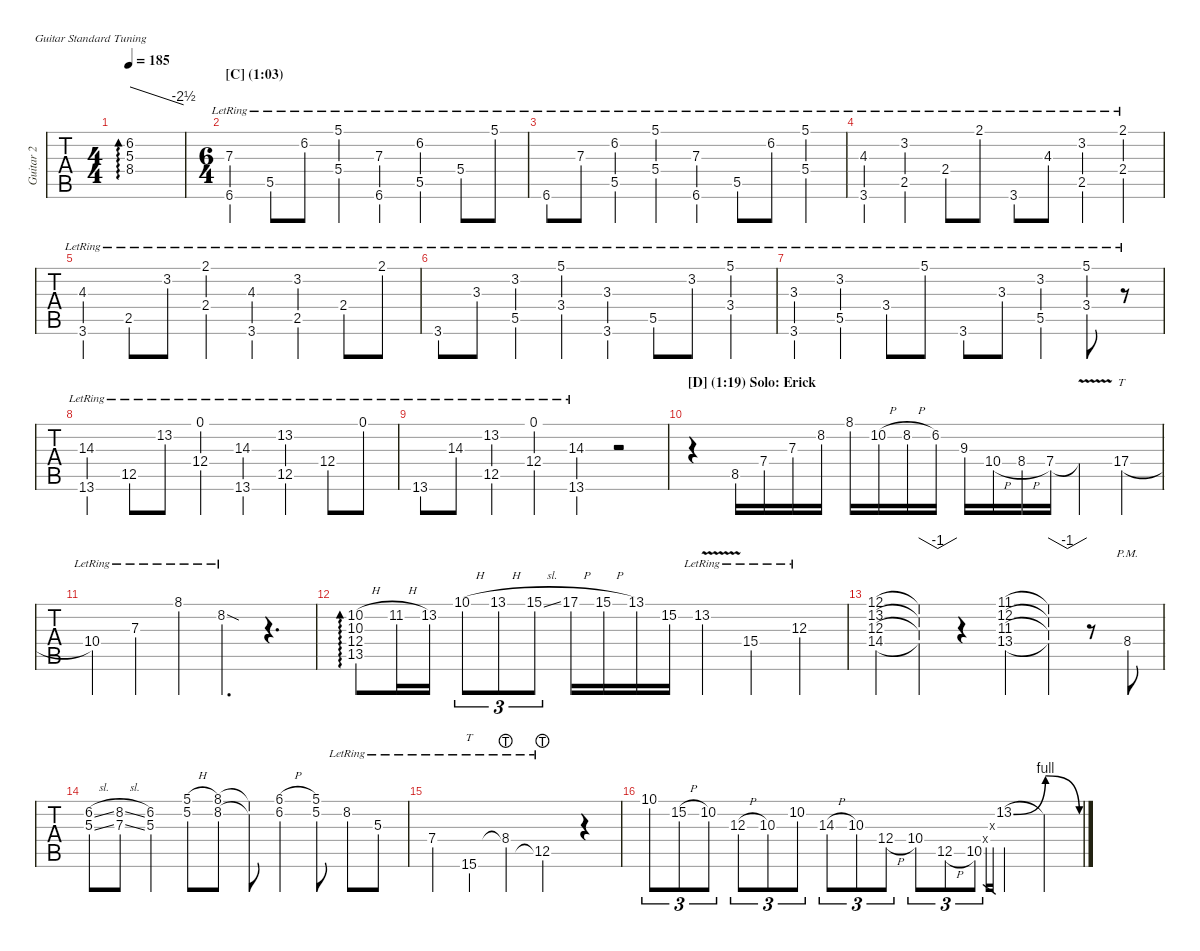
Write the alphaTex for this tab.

\defaultSystemsLayout 4
\hideDynamics
\bracketExtendMode nobrackets
\multiTrackTrackNamePolicy allsystems
\firstSystemTrackNameMode fullname
\otherSystemsTrackNameMode fullname
\otherSystemsTrackNameOrientation horizontal
\track ("Guitar 2" "Guitar 2") {instrument distortionguitar}
\staff {tabs}
\tuning (E4 B3 G3 D3 A2 E2)
\ts (4 4)
\scale
1.00666
\tempo 185
\accidentals auto
\clef g2
\ottava regular
\simile none
\ks c
(8.4{acc #} 6.2 5.3).1{tbe (dive default 22.2 0 59.4 -10) ad 0 dy mf} |
\ts (6 4)
\beaming (8 2 2 2 2 2 2)
\section ("C" "(1:03)")
\scale
1.00575 (6.6{lr acc #} 7.3{lr}).4{instrument distortionguitar} 5.5{lr}.8 6.2{lr}.8 (5.4{lr} 5.1{lr}).4 (6.6{lr acc #} 7.3{lr}).4 (5.5{lr} 6.2{lr}).4 5.4{lr}.8 5.1{lr}.8 |
\scale
0.992509 6.6{lr acc #}.8 7.3{lr}.8 (5.5{lr} 6.2{lr}).4 (5.4{lr} 5.1{lr}).4 (6.6{lr acc #} 7.3{lr}).4 5.5{lr}.8 6.2{lr}.8 (5.4{lr} 5.1{lr}).4 |
\scale
0.99669 (3.6{lr} 4.3{lr}).4 (2.5{lr} 3.2{lr}).4 2.4{lr}.8 2.1{lr acc #}.8 3.6{lr}.8 4.3{lr}.8 (2.5{lr} 3.2{lr}).4 (2.4{lr} 2.1{lr acc #}).4 |
\scale
1.00505 (3.6{lr} 4.3{lr}).4 2.5{lr}.8 3.2{lr}.8 (2.4{lr} 2.1{lr acc #}).4 (3.6{lr} 4.3{lr}).4 (2.5{lr} 3.2{lr}).4 2.4{lr}.8 2.1{lr acc #}.8 |
\scale
1.00234 3.6{lr}.8 3.3{lr acc #}.8 (5.5{lr} 3.2{lr}).4 (3.4{lr} 5.1{lr}).4 (3.6{lr} 3.3{lr acc #}).4 5.5{lr}.8 3.2{lr}.8 (3.4{lr} 5.1{lr}).4 |
\scale
0.995501 (3.6{lr} 3.3{lr acc #}).4 (5.5{lr} 3.2{lr}).4 3.4{lr}.8 5.1{lr}.8 3.6{lr}.8 3.3{lr acc #}.8 (5.5{lr} 3.2{lr}).4 (3.4{lr} 5.1{lr}).8 r.8 |
\scale
1.00386 (13.6{lr} 14.3{lr}).4 12.5{lr}.8 13.2{lr}.8 (12.4{lr} 0.1{lr}).4 (13.6{lr} 14.3{lr}).4 (12.5{lr} 13.2{lr}).4 12.4{lr}.8 0.1{lr}.8 |
\scale
0.998304 13.6{lr}.8 14.3{lr}.8 (12.5{lr} 13.2{lr}).4 (12.4{lr} 0.1{lr}).4 (13.6{lr} 14.3{lr}).4 r.2 |
\section ("D" "(1:19) Solo: Erick")
\scale
1.00275 r.4{instrument acousticguitarsteel} 8.5.16 7.4.16 7.3.16 8.2.16 8.1.16 10.2{h}.16 8.2{h}.16 6.2.16 9.3.16 10.4{h}.16 8.4{h acc #}.16 7.4.16 7.4{v t}.4 17.4{h}.4{tt} |
\scale
0.997247 10.4{lr}.4 7.3{lr}.4 8.1{lr}.4 8.2{sod lr}.4{d} r.4{d} |
\scale
1.00066 (10.2{h} 10.3 12.4 13.5{acc #}).8{ad 0} 11.2{h acc #}.16 13.2.16 10.1{h}.8{tu (3 2)} 13.1{h}.8{tu (3 2)} 15.1{sl}.8{tu (3 2)} 17.1{h}.16 15.1{h}.16 13.1.16 15.2.16 13.2{v lr}.4 15.4{lr}.4 12.3{lr}.4 |
\scale
0.999336 (13.2 12.3 12.1 14.4).4 (13.2{t} 12.3{t} 12.1{t} 14.4{t}).4{tbe (dip default 0 0 9.6 -4 10.2 -4 18.599999999999998 0)} r.4 (12.2 11.3{acc #} 11.1{acc #} 13.4{acc #}).4 (12.2{t} 11.3{t acc #} 11.1{t acc #} 13.4{t acc #}).4{tbe (dip default 0 0 9.6 -4 10.2 -4 18.599999999999998 0)} r.8 8.4{pm acc #}.8 |
\scale
1.00066 (6.2{sl} 5.3{sl}).8 (7.3{sl} 8.2{sl}).8 (5.3 6.2).4 (5.2{h} 5.1{h}).8 (8.2 8.1).8 (8.2{t} 8.1{t}).8 (6.2{h} 6.1{h acc #}).4 (5.2 5.1).8 8.2{lr}.8 5.3{lr}.8 |
\scale
0.999336 7.4{lr}.4 15.6{lr}.4{tt} 8.4{lht lr acc #}.4 12.5{lht lr}.2 r.4 |
\scale
1.00066 10.1.8{tu (3 2)} 15.2{h}.8{tu (3 2)} 10.2.8{tu (3 2)} 12.3{h}.8{tu (3 2)} 10.3.8{tu (3 2)} 10.2.8{tu (3 2)} 14.3{h}.8{tu (3 2)} 10.3.8{tu (3 2)} 12.4{h}.8{tu (3 2)} 10.4.8{tu (3 2)} 12.5{h}.8{tu (3 2)} 10.5.8{tu (3 2)} 0.4{x}.16{gr} 0.3{x}.16{gr} 13.2{be (bend 0 0 15 4)}.4 13.2{be (release 0 4 15 0) v t}.4
